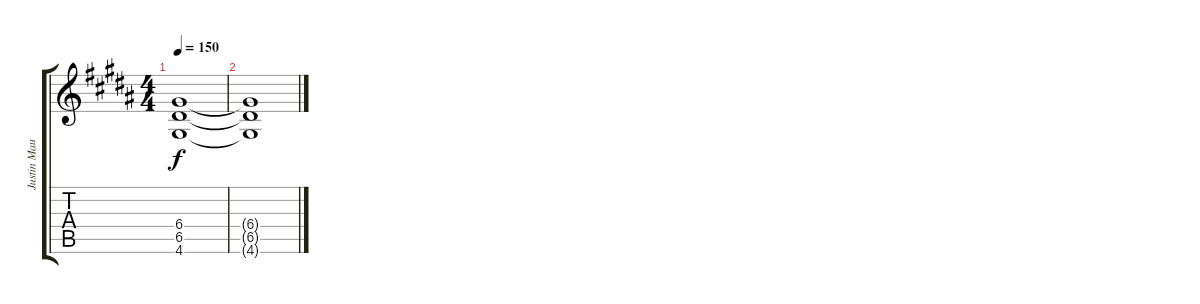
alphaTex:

\track ("Justin Mauriello - Rythem" "Justin Mau") {instrument distortionguitar}
\staff {score tabs}
\tuning (E4 B3 G3 D3 A2 E2) {hide}
\ts (4 4)
\tempo 150
\clef g2
\ks g#minor
(6.4{t} 6.5{t} 4.6{t}).1{dy f} |
(6.4{t} 6.5{t} 4.6{t}).1
